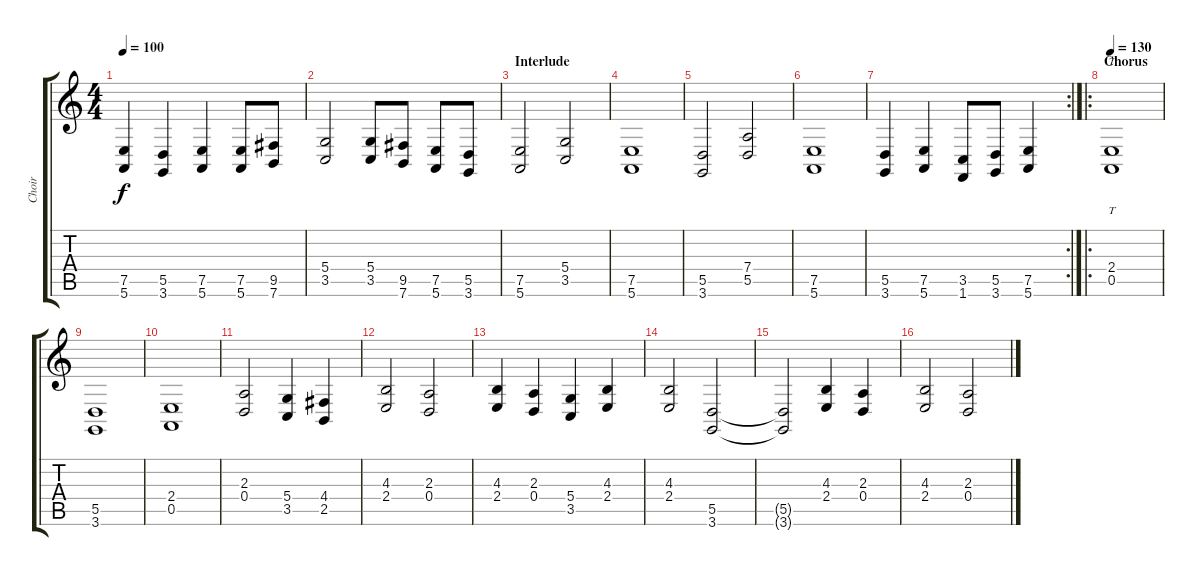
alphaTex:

\track ("Choir" "Choir") {instrument choiraahs}
\staff {score tabs}
\tuning (E4 B3 G3 D3 A2 E2) {hide}
\ts (4 4)
\tempo 100
\clef g2
\ks c
(7.5 5.6).4{dy f} (5.5 3.6).4 (7.5 5.6).4 (7.5 5.6).8 (9.5 7.6).8 |
(5.4 3.5).2 (5.4 3.5).8 (9.5 7.6).8 (7.5 5.6).8 (5.5 3.6).8 |
\section ("" "Interlude")
(7.5 5.6).2 (5.4 3.5).2 |
(7.5 5.6).1 |
(5.5 3.6).2 (7.4 5.5).2 |
(7.5 5.6).1 |
\rc 2
(5.5 3.6).4 (7.5 5.6).4 (3.5 1.6).8 (5.5 3.6).8 (7.5 5.6).4 |
\ro
\section ("" "Chorus")
\tempo 130
(2.4 0.5).1{tt} |
(5.5 3.6).1 |
(2.4 0.5).1 |
(2.3 0.4).2 (5.4 3.5).4 (4.4 2.5).4 |
(4.3 2.4).2 (2.3 0.4).2 |
(4.3 2.4).4 (2.3 0.4).4 (5.4 3.5).4 (4.3 2.4).4 |
(4.3 2.4).2 (5.5 3.6).2 |
(5.5{t} 3.6{t}).2 (4.3 2.4).4 (2.3 0.4).4 |
(4.3 2.4).2 (2.3 0.4).2
